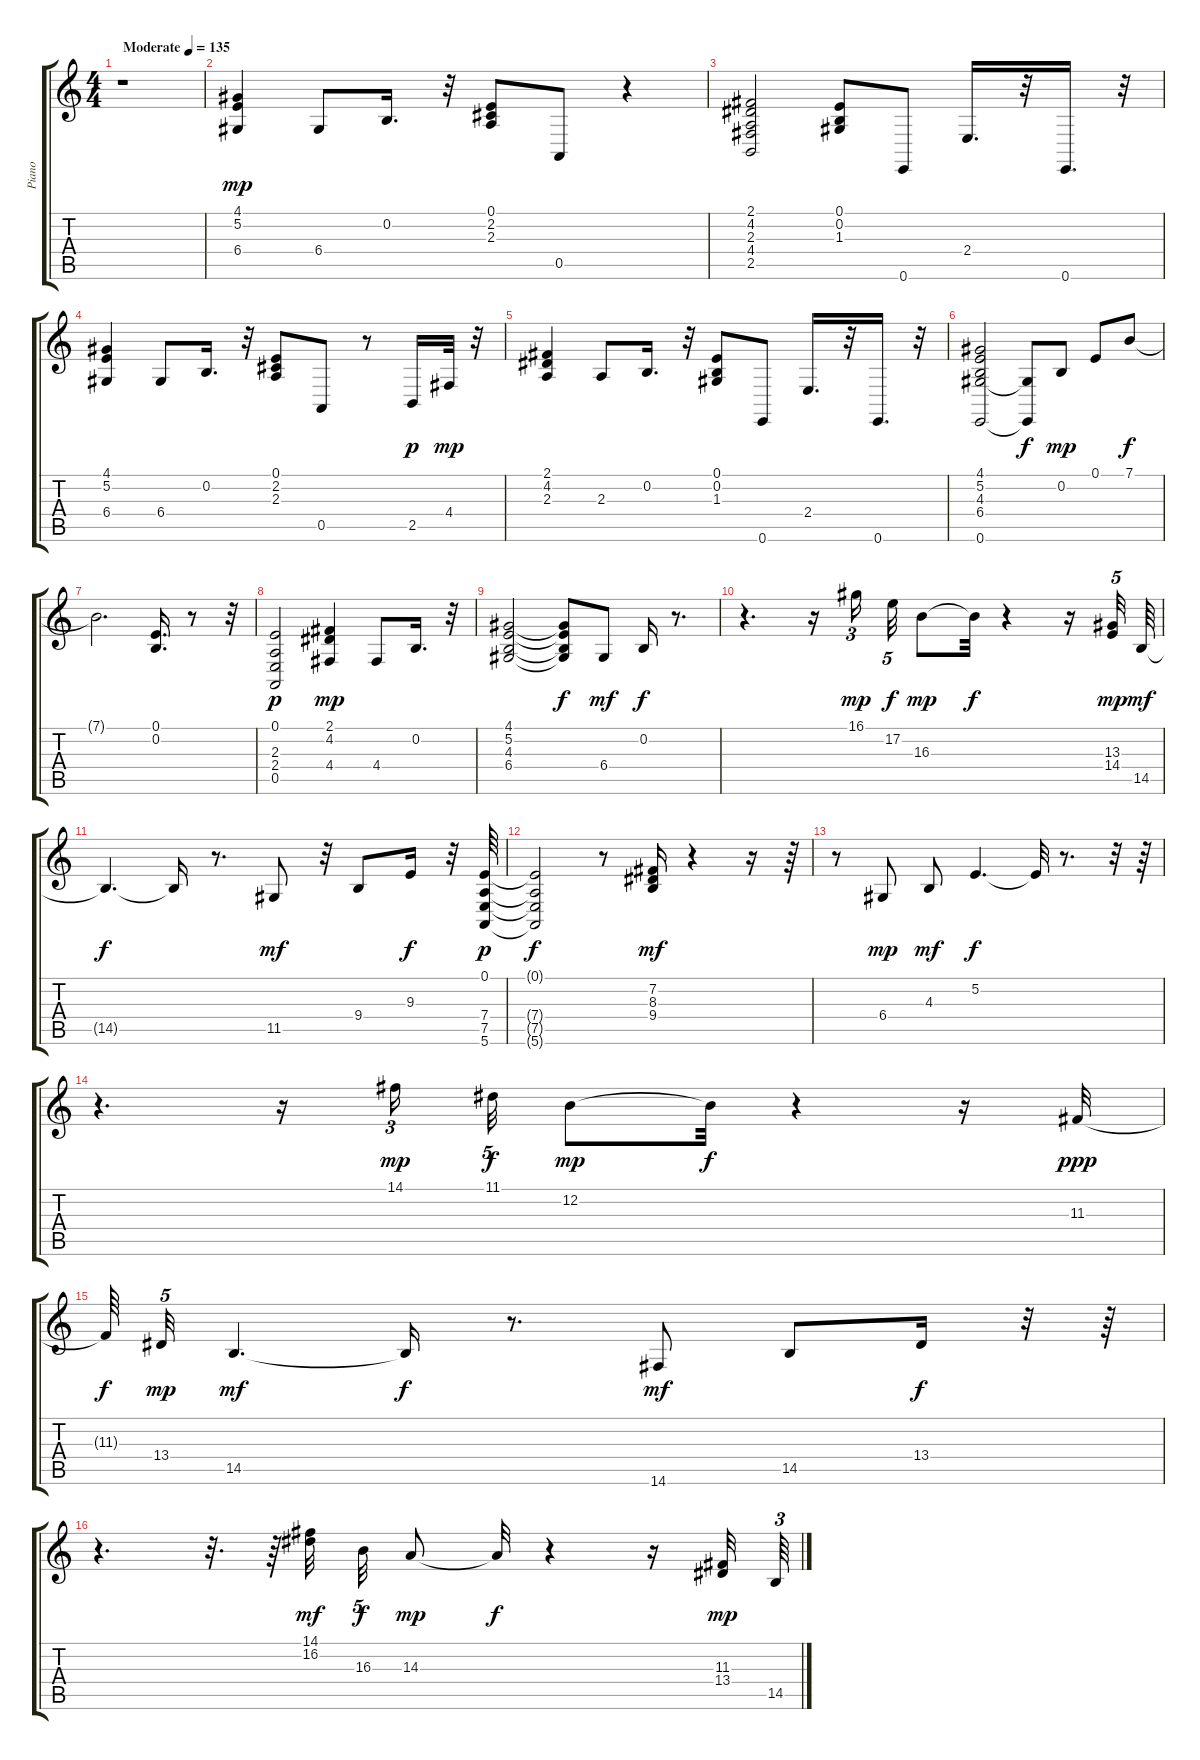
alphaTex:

\track ("Piano   " "Piano   ") {instrument acousticgrandpiano}
\staff {score tabs}
\tuning (E4 B3 G3 D3 A2 E2) {hide}
\ts (4 4)
\tempo (135 "Moderate")
\clef g2
\ks c
r.1{dy mp instrument acousticgrandpiano} |
(4.1 5.2 6.4).4 6.4.8 0.2.16{d} r.32 (0.1 2.2 2.3).8 0.5.8 r.4 |
(2.1 4.2 2.3 4.4 2.5).2 (0.1 0.2 1.3).8 0.6.8 2.4.16{d} r.32 0.6.16{d} r.32 |
(4.1 5.2 6.4).4 6.4.8 0.2.16{d} r.32 (0.1 2.2 2.3).8 0.5.8 r.8 2.5.16{dy p} 4.4.32{dy mp} r.32 |
(2.1 4.2 2.3).4 2.3.8 0.2.16{d} r.32 (0.1 0.2 1.3).8 0.6.8 2.4.16{d} r.32 0.6.16{d} r.32 |
(4.1 5.2 4.3 6.4 0.6).2 (6.4{t} 0.6{t}).8{dy f} 0.2.8{dy mp} 0.1.8 7.1.8{dy f} |
7.1{t}.2{d} (0.1 0.2).16{d} r.8 r.32 |
(0.1 2.3 2.4 0.5).2{dy p} (2.1 4.2 4.4).4{dy mp} 4.4.8 0.2.16{d} r.32 |
(4.1 5.2 4.3 6.4).2 (4.1{t} 5.2{t} 4.3{t} 6.4{t}).8{dy f} 6.4.8{dy mf} 0.2.16{dy f} r.8{d} |
r.4{d} r.16 16.1.16{tu (3 2) dy mp} 17.2.32{tu (5 4) dy f} 16.3.8{dy mp} 16.3{t}.32{dy f} r.4 r.16 (13.3 14.4).32{tu (5 4) dy mp} 14.5.64{dy mf} |
14.5{t}.4{d dy f} 14.5{t}.16 r.8{d} 11.5.8{dy mf} r.32 9.4.8 9.3.16{dy f} r.32 (0.1 7.4 7.5 5.6).64{dy p} |
(0.1{t} 7.4{t} 7.5{t} 5.6{t}).2{dy f} r.8 (7.2 8.3 9.4).16{dy mf} r.4 r.16 r.64 |
r.8 6.4.8{dy mp} 4.3.8{dy mf} 5.2.4{d dy f} 5.2{t}.32 r.8{d} r.32 r.64 |
r.4{d} r.16 14.1.16{tu (3 2) dy mp} 11.1.32{tu (5 4) dy f} 12.2.8{dy mp} 12.2{t}.32{dy f} r.4 r.16 11.3.32{dy ppp} |
11.3{t}.64{dy f} 13.4.32{tu (5 4) dy mp} 14.5.4{d dy mf} 14.5{t}.16{dy f} r.8{d} 14.6.8{dy mf} 14.5.8 13.4.16{dy f} r.32 r.64 |
r.4{d} r.32{d} r.64 (14.1 16.2).32{dy mf} 16.3.32{tu (5 4) dy f} 14.3.8{dy mp} 14.3{t}.32{dy f} r.4 r.16 (11.3 13.4).32{dy mp} 14.5.64{tu (3 2)}
